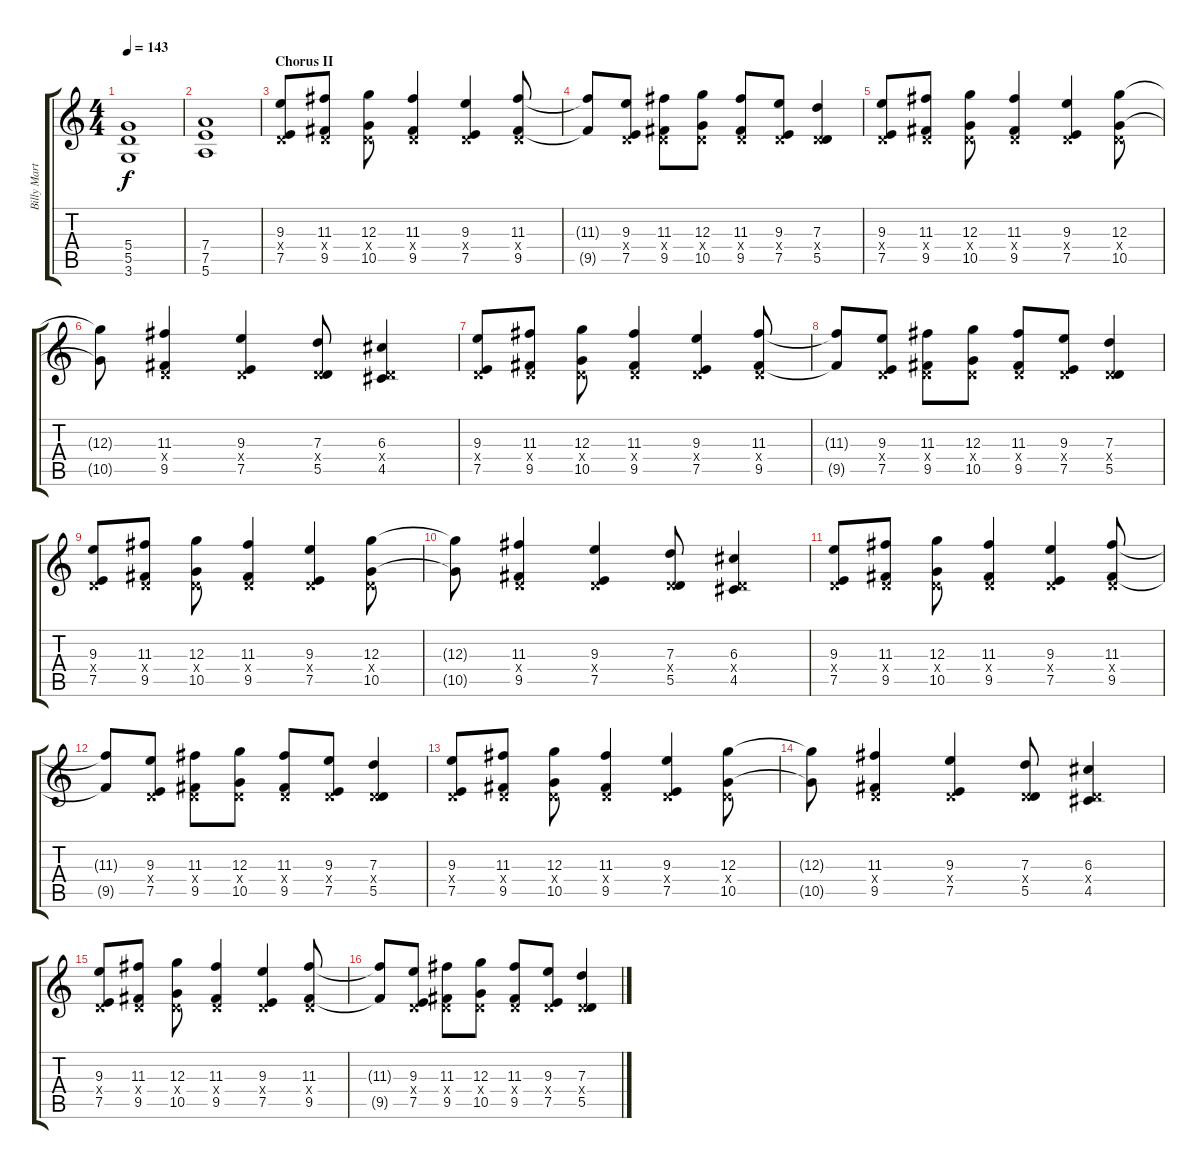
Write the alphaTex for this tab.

\track ("Billy Martin - Lead Guitar" "Billy Mart") {instrument overdrivenguitar}
\staff {score tabs}
\tuning (E4 B3 G3 D3 A2 E2) {hide}
\ts (4 4)
\tempo 143
\clef g2
\ks c
(5.4 5.5 3.6).1{dy f instrument overdrivenguitar} |
(7.4 7.5 5.6).1 |
\section ("" "Chorus II")
(9.3 0.4{x} 7.5).8 (11.3 0.4{x} 9.5).8 (12.3 0.4{x} 10.5).8 (11.3 0.4{x} 9.5).4 (9.3 0.4{x} 7.5).4 (11.3 0.4{x} 9.5).8 |
(11.3{t} 9.5{t}).8 (9.3 0.4{x} 7.5).8 (11.3 0.4{x} 9.5).8 (12.3 0.4{x} 10.5).8 (11.3 0.4{x} 9.5).8 (9.3 0.4{x} 7.5).8 (7.3 0.4{x} 5.5).4 |
(9.3 0.4{x} 7.5).8 (11.3 0.4{x} 9.5).8 (12.3 0.4{x} 10.5).8 (11.3 0.4{x} 9.5).4 (9.3 0.4{x} 7.5).4 (12.3 0.4{x} 10.5).8 |
(12.3{t} 10.5{t}).8 (11.3 0.4{x} 9.5).4 (9.3 0.4{x} 7.5).4 (7.3 0.4{x} 5.5).8 (6.3 0.4{x} 4.5).4 |
(9.3 0.4{x} 7.5).8 (11.3 0.4{x} 9.5).8 (12.3 0.4{x} 10.5).8 (11.3 0.4{x} 9.5).4 (9.3 0.4{x} 7.5).4 (11.3 0.4{x} 9.5).8 |
(11.3{t} 9.5{t}).8 (9.3 0.4{x} 7.5).8 (11.3 0.4{x} 9.5).8 (12.3 0.4{x} 10.5).8 (11.3 0.4{x} 9.5).8 (9.3 0.4{x} 7.5).8 (7.3 0.4{x} 5.5).4 |
(9.3 0.4{x} 7.5).8 (11.3 0.4{x} 9.5).8 (12.3 0.4{x} 10.5).8 (11.3 0.4{x} 9.5).4 (9.3 0.4{x} 7.5).4 (12.3 0.4{x} 10.5).8 |
(12.3{t} 10.5{t}).8 (11.3 0.4{x} 9.5).4 (9.3 0.4{x} 7.5).4 (7.3 0.4{x} 5.5).8 (6.3 0.4{x} 4.5).4 |
(9.3 0.4{x} 7.5).8 (11.3 0.4{x} 9.5).8 (12.3 0.4{x} 10.5).8 (11.3 0.4{x} 9.5).4 (9.3 0.4{x} 7.5).4 (11.3 0.4{x} 9.5).8 |
(11.3{t} 9.5{t}).8 (9.3 0.4{x} 7.5).8 (11.3 0.4{x} 9.5).8 (12.3 0.4{x} 10.5).8 (11.3 0.4{x} 9.5).8 (9.3 0.4{x} 7.5).8 (7.3 0.4{x} 5.5).4 |
(9.3 0.4{x} 7.5).8 (11.3 0.4{x} 9.5).8 (12.3 0.4{x} 10.5).8 (11.3 0.4{x} 9.5).4 (9.3 0.4{x} 7.5).4 (12.3 0.4{x} 10.5).8 |
(12.3{t} 10.5{t}).8 (11.3 0.4{x} 9.5).4 (9.3 0.4{x} 7.5).4 (7.3 0.4{x} 5.5).8 (6.3 0.4{x} 4.5).4 |
(9.3 0.4{x} 7.5).8 (11.3 0.4{x} 9.5).8 (12.3 0.4{x} 10.5).8 (11.3 0.4{x} 9.5).4 (9.3 0.4{x} 7.5).4 (11.3 0.4{x} 9.5).8 |
(11.3{t} 9.5{t}).8 (9.3 0.4{x} 7.5).8 (11.3 0.4{x} 9.5).8 (12.3 0.4{x} 10.5).8 (11.3 0.4{x} 9.5).8 (9.3 0.4{x} 7.5).8 (7.3 0.4{x} 5.5).4
